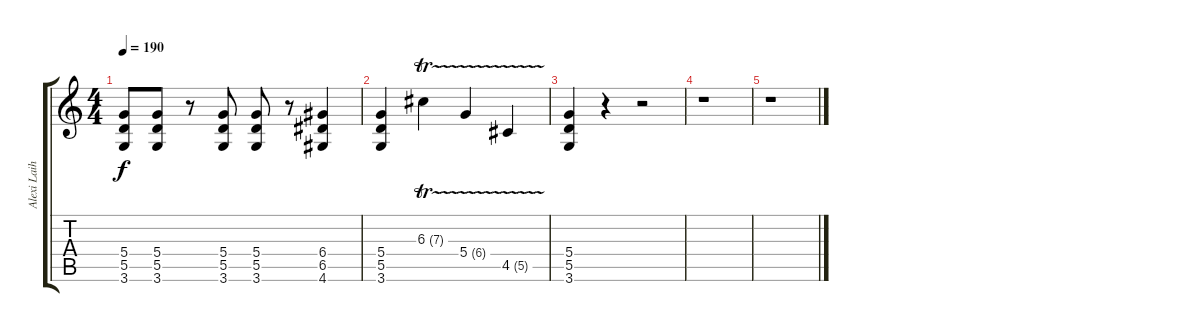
\track ("Alexi Laiho" "Alexi Laih") {instrument distortionguitar}
\staff {score tabs}
\tuning (E4 B3 G3 D3 A2 E2) {hide}
\ts (4 4)
\tempo 190
\clef g2
\ks c
(5.4 5.5 3.6).8{dy f} (5.4 5.5 3.6).8 r.8 (5.4 5.5 3.6).8 (5.4 5.5 3.6).8 r.8 (6.4 6.5 4.6).4 |
(5.4 5.5 3.6).4 6.3{tr (7 32)}.4 5.4{tr (6 32)}.4 4.5{tr (5 32)}.4 |
(5.4 5.5 3.6).4 r.4 r.2 |
r.1 |
r.1
